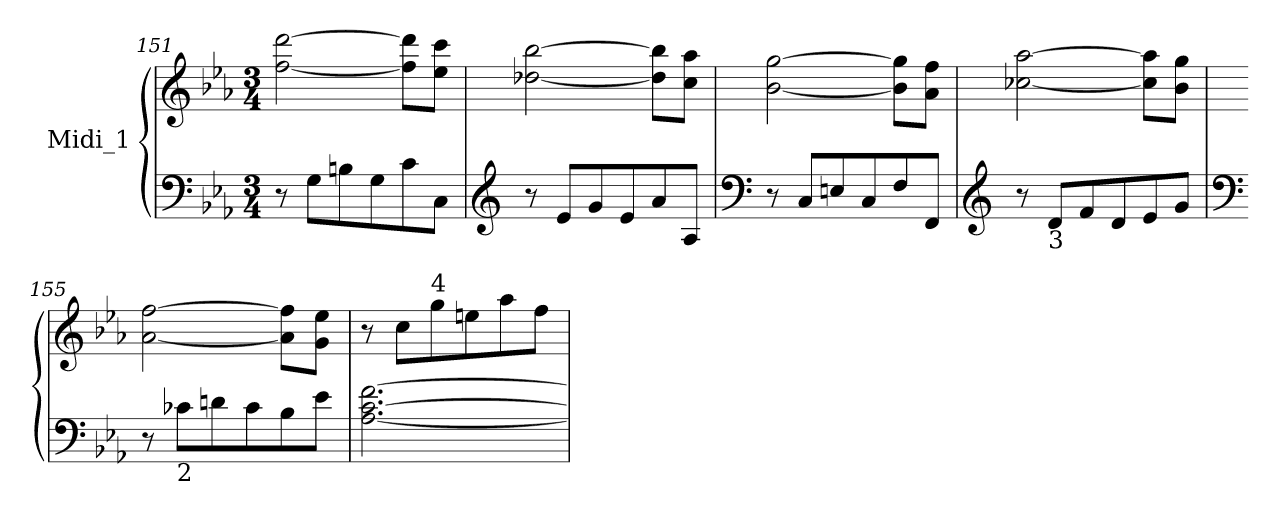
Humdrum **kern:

**kern	**kern
*part1	*part1
*staff2	*staff1
*I"Midi_1	*
*clefF4	*clefG2
*k[b-e-a-]	*k[b-e-a-]
*E-:	*E-:
*M3/4	*M3/4
=151	=151
*^	*
2ryy	8r	[2ff\ [2ddd\
.	8G\L	.
.	8Bn\	.
.	8G\	.
4ryy	8c\	8ff\] 8ddd\]L
.	8C\J	8ee-\ 8ccc\J
*v	*v	*
!!LO:LB:g=z
=152	=152
*clefG2	*
8r	[2dd-X\ [2bb-\
8e-/L	.
8g/	.
8e-/	.
8a-/	8dd-\] 8bb-\]L
8A-/J	8cc\ 8aa-\J
=153	=153
*clefF4	*
8r	[2b-\ [2gg\
8C/L	.
8En/	.
8C/	.
8F/	8b-\] 8gg\]L
8FF/J	8a-\ 8ff\J
=154	=154
*clefG2	*
8r	[2cc-X\ [2aa-\
!LO:TX:b:t=3	!
8d/L	.
8f/	.
8d/	.
8e-/	8cc-\] 8aa-\]L
8g/J	8b-\ 8gg\J
=155	=155
*clefF4	*
8r	[2a-\ [2ff\
!LO:TX:b:t=2	!
8c-X\L	.
8dni\	.
8c-\	.
8B-\	8a-\] 8ff\]L
8e-\J	8g\ 8ee-\J
=156	=156
[2.A-\ [2.c\ [2.f\	8r
.	8cc\L
!	!LO:TX:a:t=4
.	8gg\
.	8een\
.	8aa-\
.	8ff\J
=	=
*-	*-
